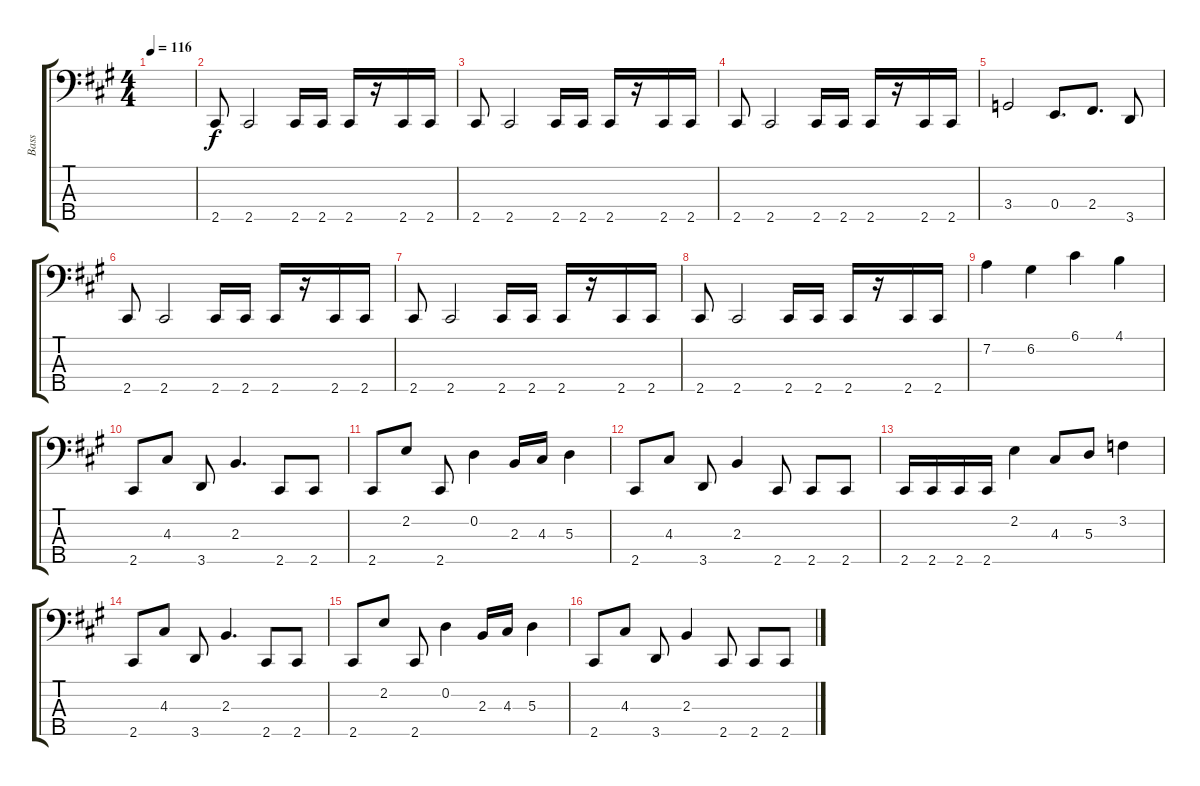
\track ("Bass" "Bass") {instrument electricbassfinger}
\staff {score tabs}
\tuning (G2 D2 A1 E1 B0) {hide}
\ts (4 4)
\tempo 116
\clef f4
\ks a
|
2.5.8 2.5.2 2.5.16 2.5.16 2.5.16 r.16 2.5.16 2.5.16 |
2.5.8 2.5.2 2.5.16 2.5.16 2.5.16 r.16 2.5.16 2.5.16 |
2.5.8 2.5.2 2.5.16 2.5.16 2.5.16 r.16 2.5.16 2.5.16 |
3.4.2 0.4.8{d} 2.4.8{d} 3.5.8 |
2.5.8 2.5.2 2.5.16 2.5.16 2.5.16 r.16 2.5.16 2.5.16 |
2.5.8 2.5.2 2.5.16 2.5.16 2.5.16 r.16 2.5.16 2.5.16 |
2.5.8 2.5.2 2.5.16 2.5.16 2.5.16 r.16 2.5.16 2.5.16 |
7.2.4 6.2.4 6.1.4 4.1.4 |
2.5.8 4.3.8 3.5.8 2.3.4{d} 2.5.8 2.5.8 |
2.5.8 2.2.8 2.5.8 0.2.4 2.3.16 4.3.16 5.3.4 |
2.5.8 4.3.8 3.5.8 2.3.4 2.5.8 2.5.8 2.5.8 |
2.5.16 2.5.16 2.5.16 2.5.16 2.2.4 4.3.8 5.3.8 3.2.4 |
2.5.8 4.3.8 3.5.8 2.3.4{d} 2.5.8 2.5.8 |
2.5.8 2.2.8 2.5.8 0.2.4 2.3.16 4.3.16 5.3.4 |
2.5.8 4.3.8 3.5.8 2.3.4 2.5.8 2.5.8 2.5.8
